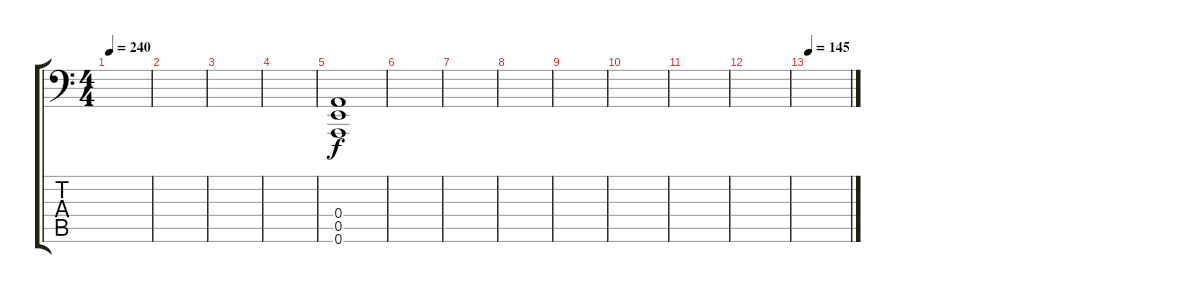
\track ("  " "  ") {instrument synthdrum}
\staff {score tabs}
\tuning (B3 Gb3 D3 A2 E2 A1) {hide}
\ts (4 4)
\tempo 240
\clef f4
\ks c
|
|
|
|
(0.4 0.5 0.6).1 |
|
|
|
|
|
|
|
\tempo 145
